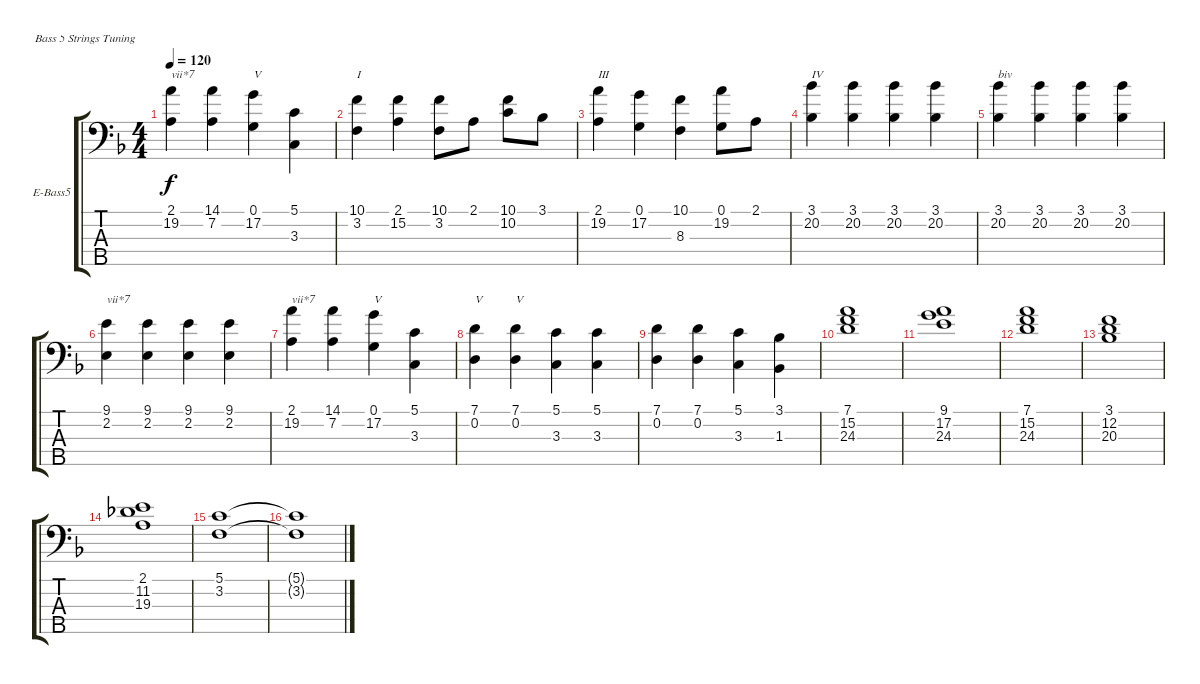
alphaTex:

\bracketExtendMode groupsimilarinstruments
\firstSystemTrackNameOrientation horizontal
\otherSystemsTrackNameOrientation horizontal
\track ("Hi da ri" "E-Bass5") {instrument electricguitarjazz}
\staff {score tabs}
\tuning (G2 D2 A1 E1 B0)
\ts (4 4)
\tempo 120
\clef f4
\ks f
(2.1 19.2).4{txt "vii*7" dy f} (14.1 7.2).4 (0.1 17.2).4{txt "V"} (5.1 3.3).4 |
(10.1 3.2).4{txt "I"} (2.1 15.2).4 (10.1 3.2).8 2.1.8 (10.1 10.2).8 3.1.8 |
(2.1 19.2).4{txt "III"} (0.1 17.2).4 (10.1 8.3).4 (0.1 19.2).8 2.1.8 |
(3.1 20.2).4{txt "IV"} (3.1 20.2).4 (3.1 20.2).4 (3.1 20.2).4 |
(3.1 20.2).4{txt "biv"} (3.1 20.2).4 (3.1 20.2).4 (3.1 20.2).4 |
(9.1 2.2).4{txt "vii*7"} (9.1 2.2).4 (9.1 2.2).4 (9.1 2.2).4 |
(2.1 19.2).4{txt "vii*7"} (14.1 7.2).4 (0.1 17.2).4{txt "V"} (5.1 3.3).4 |
(7.1 0.2).4{txt "V"} (7.1 0.2).4{txt "V"} (5.1 3.3).4 (5.1 3.3).4 |
(7.1 0.2).4 (7.1 0.2).4 (5.1 3.3).4 (3.1 1.3).4 |
(7.1 15.2 24.3).1 |
(9.1 17.2 24.3).1 |
(7.1 15.2 24.3).1 |
(3.1 12.2 20.3).1 |
(2.1 11.2 19.3).1 |
(5.1 3.2).1 |
(5.1{t} 3.2{t}).1
